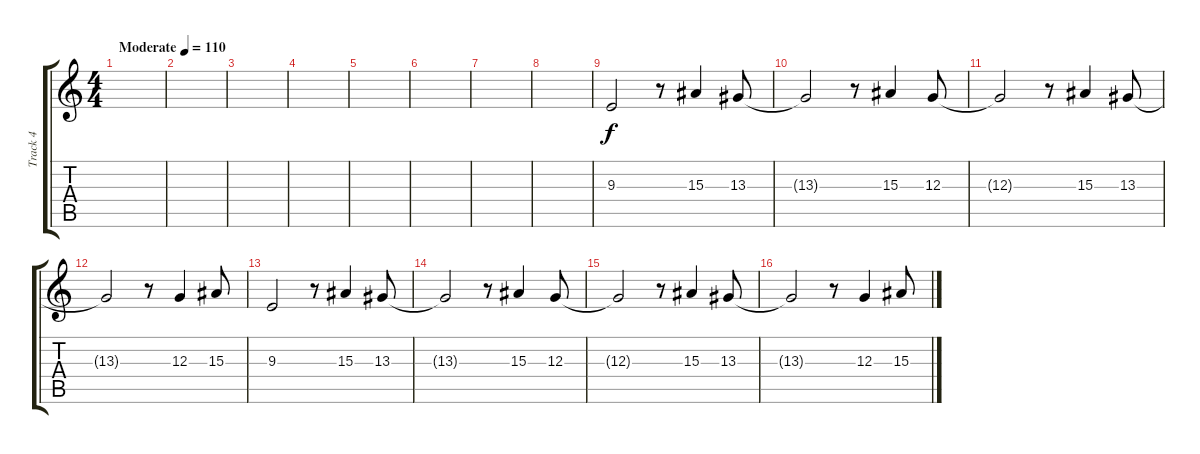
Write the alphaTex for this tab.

\track ("Track 4" "Track 4") {instrument violin}
\staff {score tabs}
\tuning (E4 B3 G3 D3 A2 E2) {hide}
\ts (4 4)
\tempo (110 "Moderate")
\clef g2
\ks c
|
|
|
|
|
|
|
|
9.3.2 r.8 15.3.4 13.3.8 |
13.3{t}.2 r.8 15.3.4 12.3.8 |
12.3{t}.2 r.8 15.3.4 13.3.8 |
13.3{t}.2 r.8 12.3.4 15.3.8 |
9.3.2 r.8 15.3.4 13.3.8 |
13.3{t}.2 r.8 15.3.4 12.3.8 |
12.3{t}.2 r.8 15.3.4 13.3.8 |
13.3{t}.2 r.8 12.3.4 15.3.8
